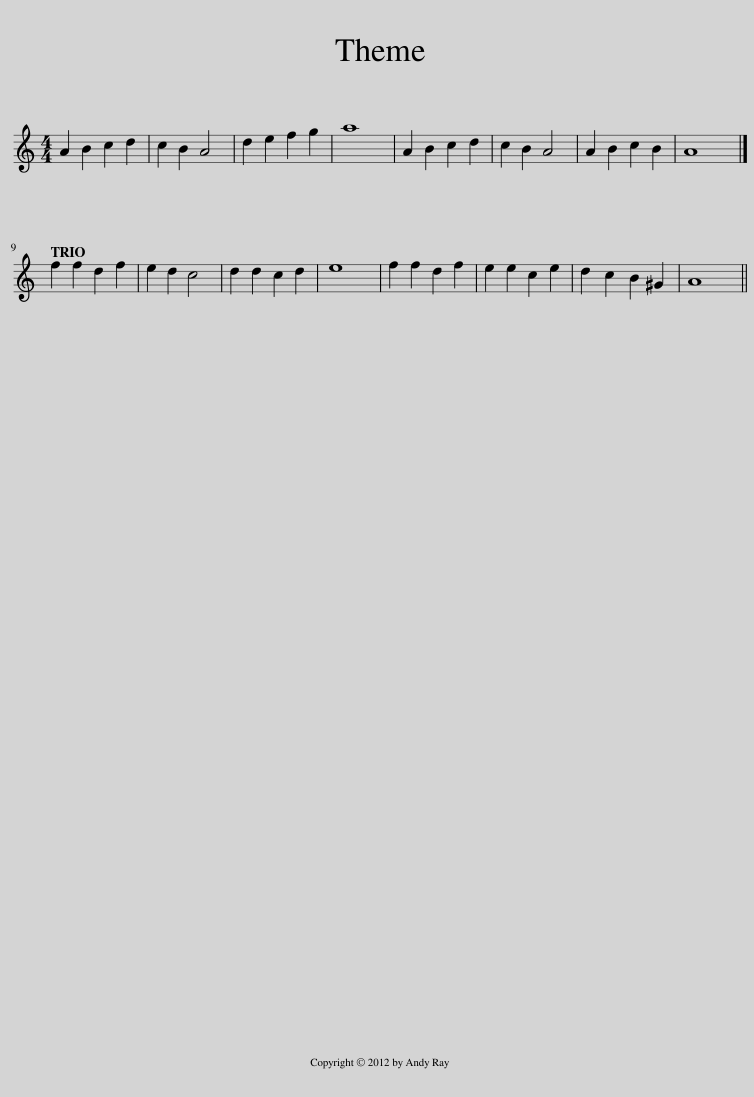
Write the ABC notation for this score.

X:1
L:1/8
M:4/4
I:linebreak $
K:C
V:1 treble
V:1
 A2 B2 c2 d2 | c2 B2 A4 | d2 e2 f2 g2 | a8 | A2 B2 c2 d2 | %5
 c2 B2 A4 | A2 B2 c2 B2 | A8 |]$ f2 f2 d2 f2 | e2 d2 c4 | %10
 d2 d2 c2 d2 | e8 | f2 f2 d2 f2 | e2 e2 c2 e2 | d2 c2 B2 ^G2 | %15
 A8!D.C.! || %16
